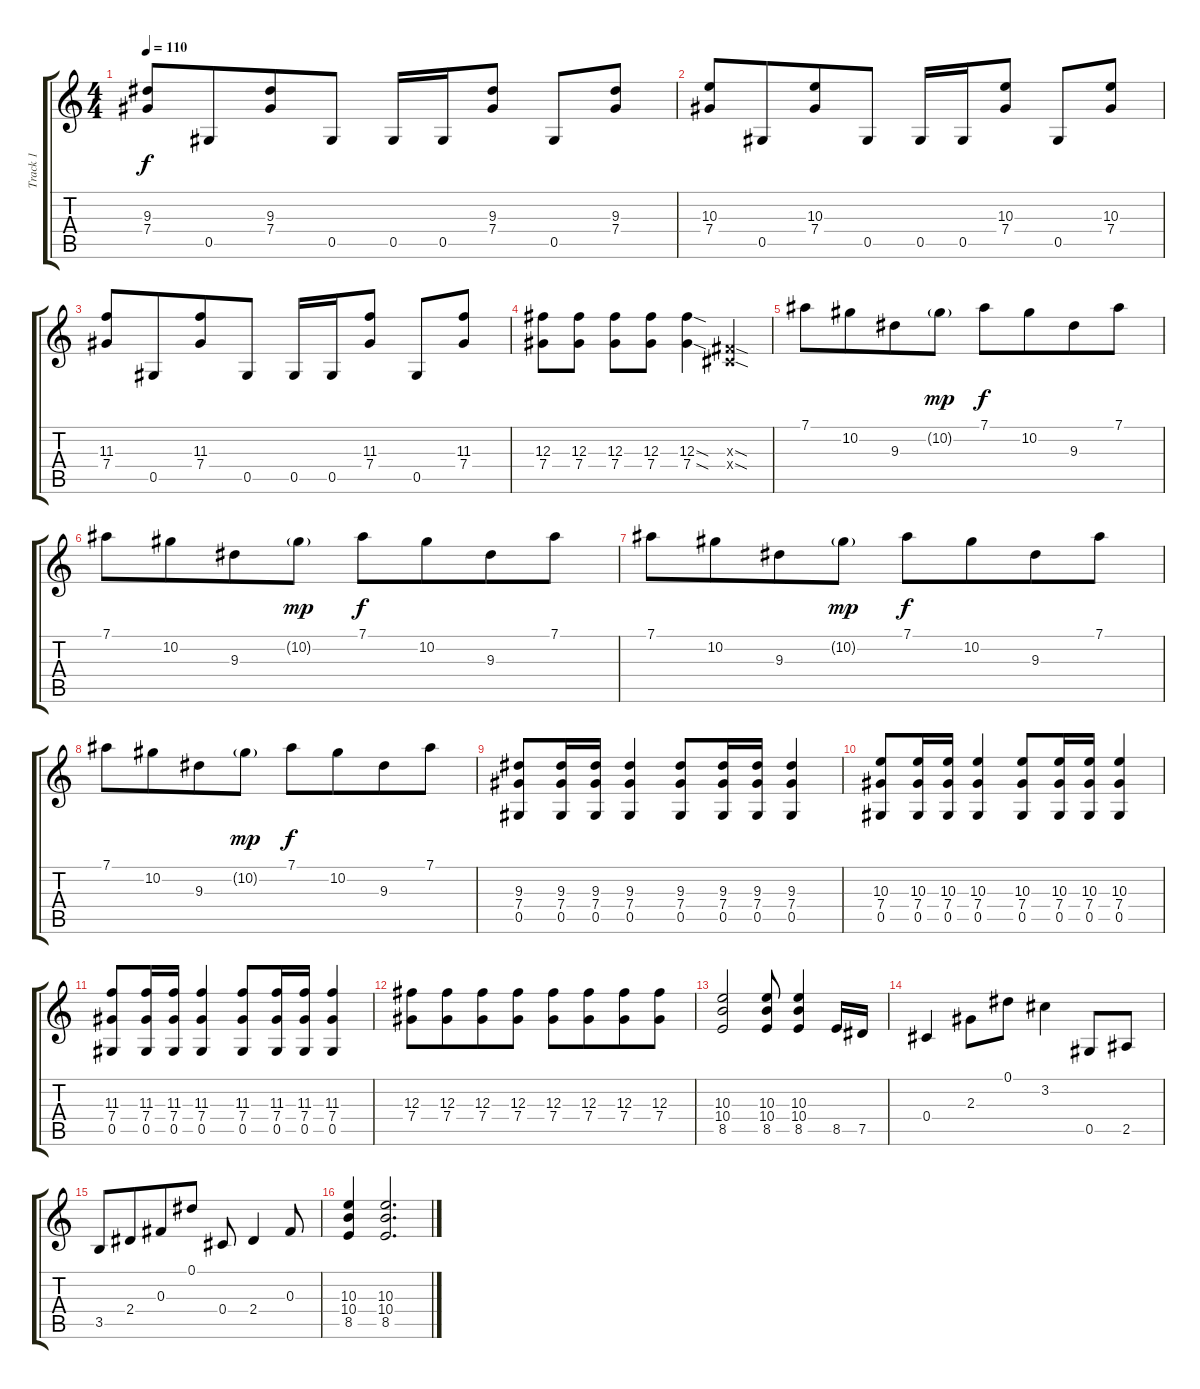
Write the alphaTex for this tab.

\track ("Track 1" "Track 1") {instrument acousticguitarsteel}
\staff {score tabs}
\tuning (Eb4 Bb3 Gb3 Db3 Ab2 Eb2) {hide}
\ts (4 4)
\tempo 110
\clef g2
\ks c
(9.3 7.4).8{dy f} 0.5.8{beam merge} (9.3 7.4).8 0.5.8 0.5.16 0.5.16 (9.3 7.4).8 0.5.8 (9.3 7.4).8 |
(10.3 7.4).8 0.5.8{beam merge} (10.3 7.4).8 0.5.8 0.5.16 0.5.16 (10.3 7.4).8 0.5.8 (10.3 7.4).8 |
(11.3 7.4).8 0.5.8{beam merge} (11.3 7.4).8 0.5.8 0.5.16 0.5.16 (11.3 7.4).8 0.5.8 (11.3 7.4).8 |
(12.3 7.4).8 (12.3 7.4).8 (12.3 7.4).8 (12.3 7.4).8 (12.3{sod} 7.4{sod}).4 (0.3{sod x} 0.4{sod x}).4 |
7.1.8 10.2.8{beam merge} 9.3.8 10.2{g}.8{dy mp} 7.1.8{dy f} 10.2.8{beam merge} 9.3.8 7.1.8 |
7.1.8 10.2.8{beam merge} 9.3.8 10.2{g}.8{dy mp} 7.1.8{dy f} 10.2.8{beam merge} 9.3.8 7.1.8 |
7.1.8 10.2.8{beam merge} 9.3.8 10.2{g}.8{dy mp} 7.1.8{dy f} 10.2.8{beam merge} 9.3.8 7.1.8 |
7.1.8 10.2.8{beam merge} 9.3.8 10.2{g}.8{dy mp} 7.1.8{dy f} 10.2.8{beam merge} 9.3.8 7.1.8 |
(9.3 7.4 0.5).8 (9.3 7.4 0.5).16 (9.3 7.4 0.5).16 (9.3 7.4 0.5).4 (9.3 7.4 0.5).8 (9.3 7.4 0.5).16 (9.3 7.4 0.5).16 (9.3 7.4 0.5).4 |
(10.3 7.4 0.5).8 (10.3 7.4 0.5).16 (10.3 7.4 0.5).16 (10.3 7.4 0.5).4 (10.3 7.4 0.5).8 (10.3 7.4 0.5).16 (10.3 7.4 0.5).16 (10.3 7.4 0.5).4 |
(11.3 7.4 0.5).8 (11.3 7.4 0.5).16 (11.3 7.4 0.5).16 (11.3 7.4 0.5).4 (11.3 7.4 0.5).8 (11.3 7.4 0.5).16 (11.3 7.4 0.5).16 (11.3 7.4 0.5).4 |
(12.3 7.4).8 (12.3 7.4).8{beam merge} (12.3 7.4).8 (12.3 7.4).8 (12.3 7.4).8 (12.3 7.4).8{beam merge} (12.3 7.4).8 (12.3 7.4).8 |
(10.3 10.4 8.5).2 (10.3 10.4 8.5).8 (10.3 10.4 8.5).4 8.5.16 7.5.16 |
0.4.4 2.3.8 0.1.8 3.2.4 0.5.8 2.5.8 |
3.5.8 2.4.8{beam merge} 0.3.8 0.1.8 0.4.8 2.4.4 0.3.8 |
(10.3 10.4 8.5).4 (10.3 10.4 8.5).2{d}
